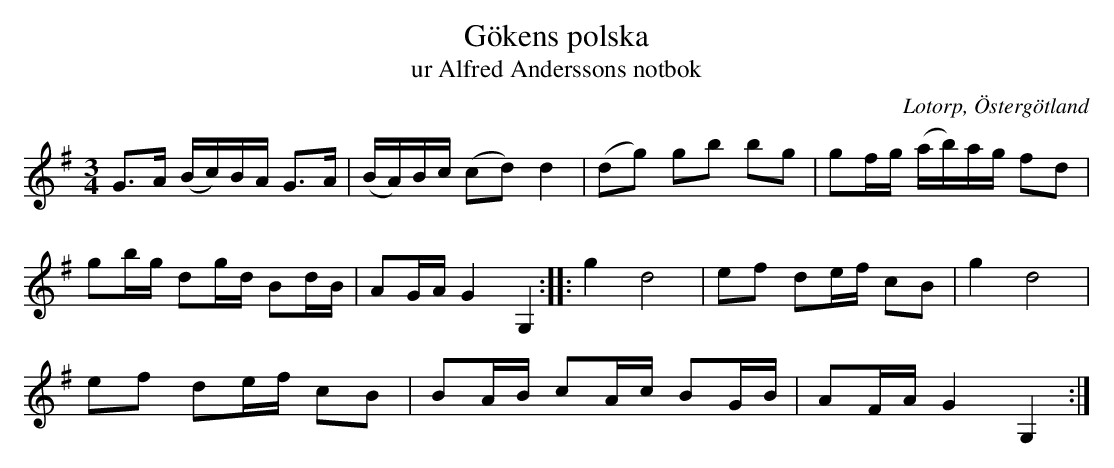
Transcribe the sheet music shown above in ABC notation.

X:1
T:Gökens polska
T:ur Alfred Anderssons notbok
O:Lotorp, Östergötland
L:1/16
M:3/4
K:G
G2>A2 (Bc)BA G2>A2 | (BA)Bc (c2d2) d4 | (d2g2) g2b2 b2g2 | g2fg (ab)ag f2d2 |
g2bg d2gd B2dB | A2GA G4 G,4 :: g4 d8 | e2f2 d2ef c2B2 | g4 d8 |
e2f2 d2ef c2B2 | B2AB c2Ac B2GB | A2FA G4 G,4 :|
